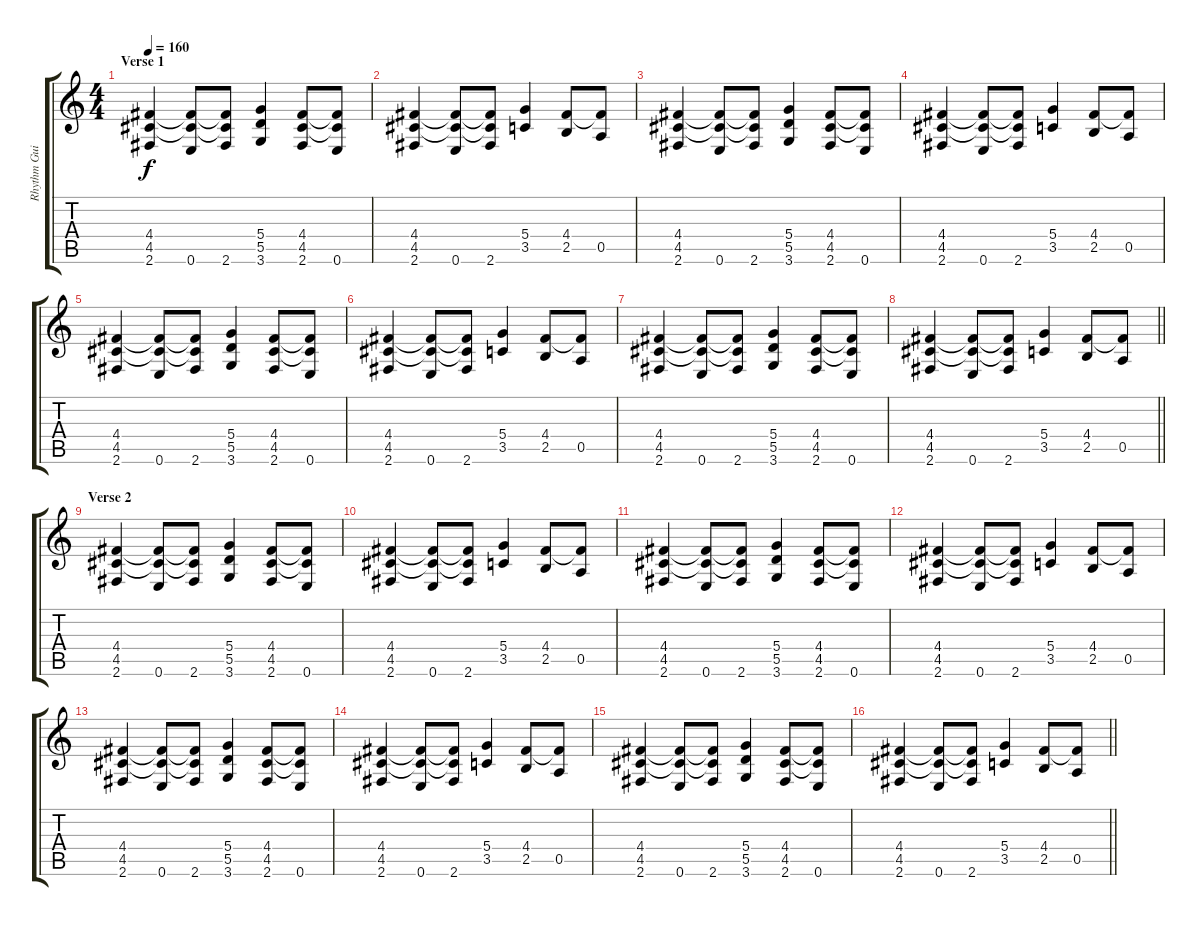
\track ("Rhythm Guitar (L)" "Rhythm Gui") {instrument distortionguitar}
\staff {score tabs}
\tuning (E4 B3 G3 D3 A2 E2) {hide}
\ts (4 4)
\section ("" "Verse 1")
\tempo 160
\clef g2
\ks c
(4.4 4.5 2.6).4{dy f} (4.4{t} 4.5{t} 0.6).8 (4.4{t} 4.5{t} 2.6).8 (5.4 5.5 3.6).4 (4.4 4.5 2.6).8 (4.4{t} 4.5{t} 0.6).8 |
(4.4 4.5 2.6).4 (4.4{t} 4.5{t} 0.6).8 (4.4{t} 4.5{t} 2.6).8 (5.4 3.5).4 (4.4 2.5).8 (4.4{t} 0.5).8 |
(4.4 4.5 2.6).4 (4.4{t} 4.5{t} 0.6).8 (4.4{t} 4.5{t} 2.6).8 (5.4 5.5 3.6).4 (4.4 4.5 2.6).8 (4.4{t} 4.5{t} 0.6).8 |
(4.4 4.5 2.6).4 (4.4{t} 4.5{t} 0.6).8 (4.4{t} 4.5{t} 2.6).8 (5.4 3.5).4 (4.4 2.5).8 (4.4{t} 0.5).8 |
(4.4 4.5 2.6).4 (4.4{t} 4.5{t} 0.6).8 (4.4{t} 4.5{t} 2.6).8 (5.4 5.5 3.6).4 (4.4 4.5 2.6).8 (4.4{t} 4.5{t} 0.6).8 |
(4.4 4.5 2.6).4 (4.4{t} 4.5{t} 0.6).8 (4.4{t} 4.5{t} 2.6).8 (5.4 3.5).4 (4.4 2.5).8 (4.4{t} 0.5).8 |
(4.4 4.5 2.6).4 (4.4{t} 4.5{t} 0.6).8 (4.4{t} 4.5{t} 2.6).8 (5.4 5.5 3.6).4 (4.4 4.5 2.6).8 (4.4{t} 4.5{t} 0.6).8 |
\barLineRight lightlight
(4.4 4.5 2.6).4 (4.4{t} 4.5{t} 0.6).8 (4.4{t} 4.5{t} 2.6).8 (5.4 3.5).4 (4.4 2.5).8 (4.4{t} 0.5).8 |
\section ("" "Verse 2")
(4.4 4.5 2.6).4 (4.4{t} 4.5{t} 0.6).8 (4.4{t} 4.5{t} 2.6).8 (5.4 5.5 3.6).4 (4.4 4.5 2.6).8 (4.4{t} 4.5{t} 0.6).8 |
(4.4 4.5 2.6).4 (4.4{t} 4.5{t} 0.6).8 (4.4{t} 4.5{t} 2.6).8 (5.4 3.5).4 (4.4 2.5).8 (4.4{t} 0.5).8 |
(4.4 4.5 2.6).4 (4.4{t} 4.5{t} 0.6).8 (4.4{t} 4.5{t} 2.6).8 (5.4 5.5 3.6).4 (4.4 4.5 2.6).8 (4.4{t} 4.5{t} 0.6).8 |
(4.4 4.5 2.6).4 (4.4{t} 4.5{t} 0.6).8 (4.4{t} 4.5{t} 2.6).8 (5.4 3.5).4 (4.4 2.5).8 (4.4{t} 0.5).8 |
(4.4 4.5 2.6).4 (4.4{t} 4.5{t} 0.6).8 (4.4{t} 4.5{t} 2.6).8 (5.4 5.5 3.6).4 (4.4 4.5 2.6).8 (4.4{t} 4.5{t} 0.6).8 |
(4.4 4.5 2.6).4 (4.4{t} 4.5{t} 0.6).8 (4.4{t} 4.5{t} 2.6).8 (5.4 3.5).4 (4.4 2.5).8 (4.4{t} 0.5).8 |
(4.4 4.5 2.6).4 (4.4{t} 4.5{t} 0.6).8 (4.4{t} 4.5{t} 2.6).8 (5.4 5.5 3.6).4 (4.4 4.5 2.6).8 (4.4{t} 4.5{t} 0.6).8 |
\barLineRight lightlight
(4.4 4.5 2.6).4 (4.4{t} 4.5{t} 0.6).8 (4.4{t} 4.5{t} 2.6).8 (5.4 3.5).4 (4.4 2.5).8 (4.4{t} 0.5).8
